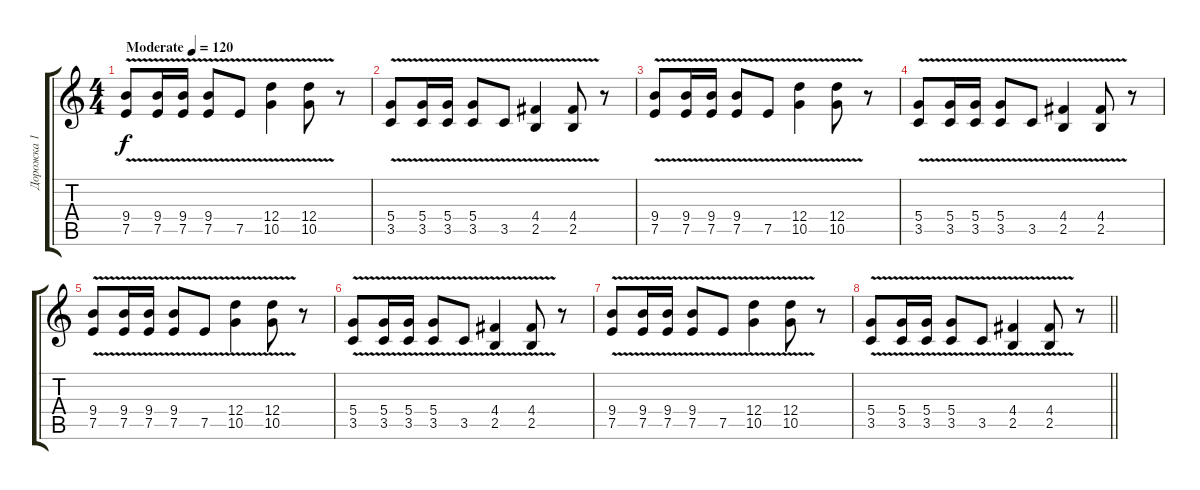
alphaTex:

\track ("Дорожка 1" "Дорожка 1") {instrument electricguitarjazz}
\staff {score tabs}
\tuning (E4 B3 G3 D3 A2 E2) {hide}
\ts (4 4)
\tempo (120 "Moderate")
\clef g2
\ks c
(9.4 7.5{v}).8{dy f instrument electricguitarjazz} (9.4 7.5{v}).16 (9.4 7.5{v}).16 (9.4 7.5{v}).8 7.5{v}.8 (12.4 10.5{v}).4 (12.4 10.5{v}).8 r.8 |
(5.4 3.5{v}).8 (5.4 3.5{v}).16 (5.4 3.5{v}).16 (5.4 3.5{v}).8 3.5{v}.8 (4.4 2.5{v}).4 (4.4 2.5{v}).8 r.8 |
(9.4 7.5{v}).8 (9.4 7.5{v}).16 (9.4 7.5{v}).16 (9.4 7.5{v}).8 7.5{v}.8 (12.4 10.5{v}).4 (12.4 10.5{v}).8 r.8 |
(5.4 3.5{v}).8 (5.4 3.5{v}).16 (5.4 3.5{v}).16 (5.4 3.5{v}).8 3.5{v}.8 (4.4 2.5{v}).4 (4.4 2.5{v}).8 r.8 |
(9.4 7.5{v}).8 (9.4 7.5{v}).16 (9.4 7.5{v}).16 (9.4 7.5{v}).8 7.5{v}.8 (12.4 10.5{v}).4 (12.4 10.5{v}).8 r.8 |
(5.4 3.5{v}).8 (5.4 3.5{v}).16 (5.4 3.5{v}).16 (5.4 3.5{v}).8 3.5{v}.8 (4.4 2.5{v}).4 (4.4 2.5{v}).8 r.8 |
(9.4 7.5{v}).8 (9.4 7.5{v}).16 (9.4 7.5{v}).16 (9.4 7.5{v}).8 7.5{v}.8 (12.4 10.5{v}).4 (12.4 10.5{v}).8 r.8 |
\barLineRight lightlight
(5.4 3.5{v}).8 (5.4 3.5{v}).16 (5.4 3.5{v}).16 (5.4 3.5{v}).8 3.5{v}.8 (4.4 2.5{v}).4 (4.4 2.5{v}).8 r.8
